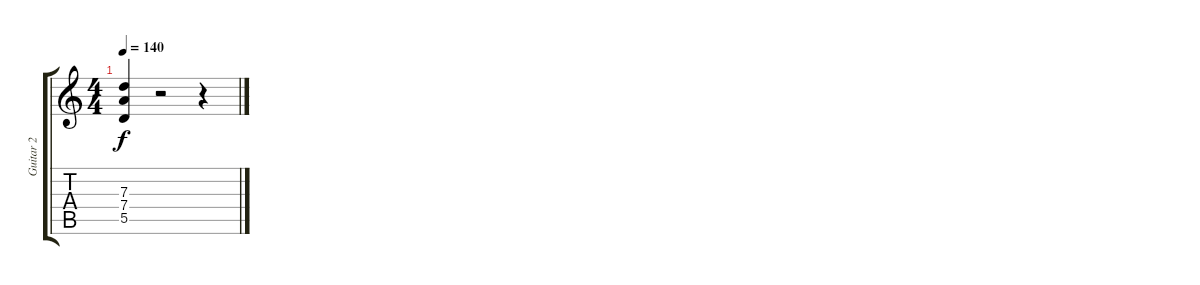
\track ("Guitar 2" "Guitar 2") {instrument distortionguitar}
\staff {score tabs}
\tuning (E4 B3 G3 D3 A2 E2) {hide}
\ts (4 4)
\tempo 140
\clef g2
\ks c
(7.3 7.4 5.5).4{dy f} r.2 r.4
